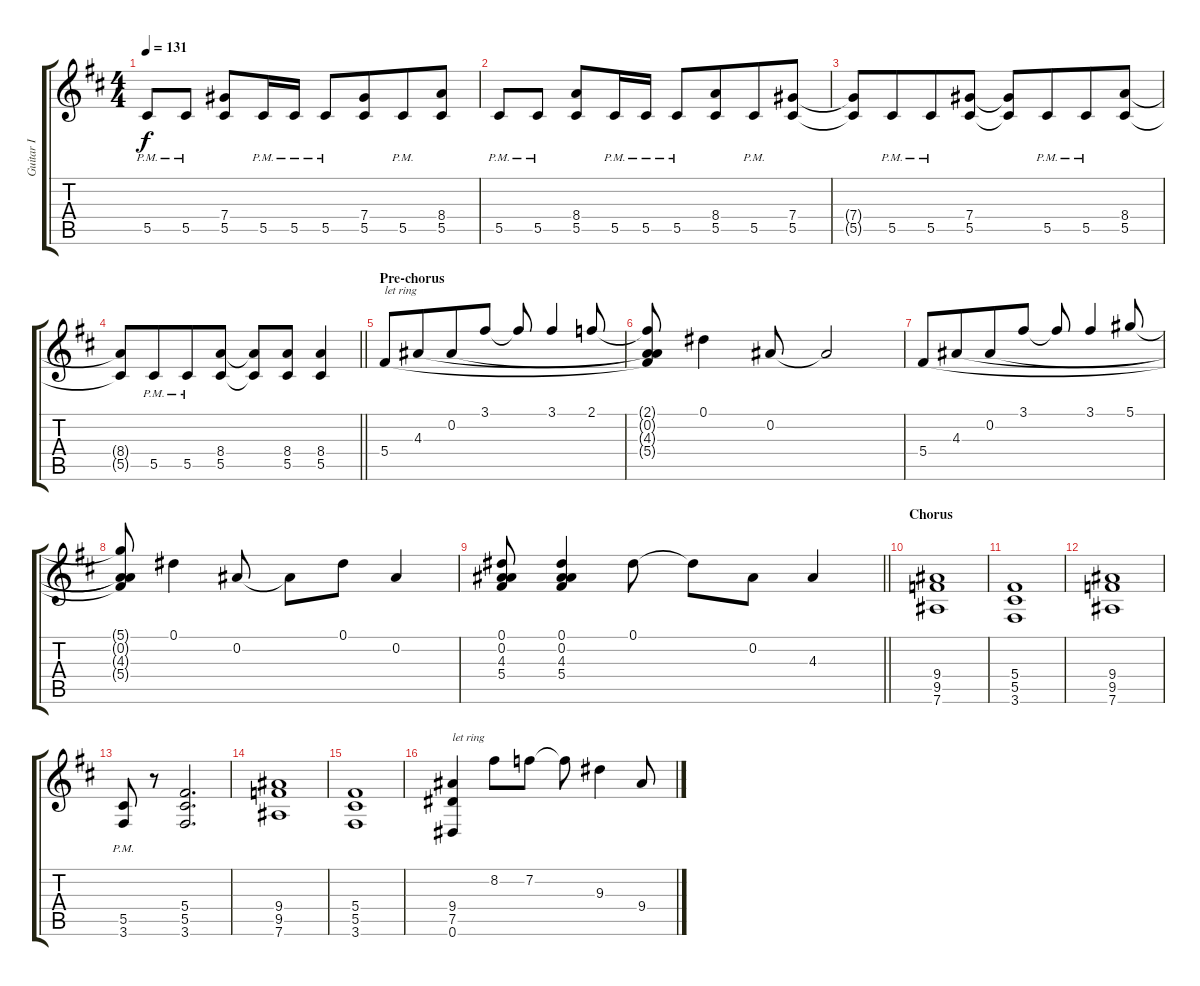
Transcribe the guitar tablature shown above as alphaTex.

\track ("Guitar I" "Guitar I") {instrument distortionguitar}
\staff {score tabs}
\tuning (Eb4 Bb3 Gb3 Db3 Ab2 Eb2) {hide}
\ts (4 4)
\tempo 131
\clef g2
\ks d
5.5{pm}.8{dy f} 5.5{pm}.8 (7.4 5.5).8 5.5{pm}.16 5.5{pm}.16 5.5{pm}.8 (7.4 5.5).8{beam merge} 5.5{pm}.8 (8.4 5.5).8 |
5.5{pm}.8 5.5{pm}.8 (8.4 5.5).8 5.5{pm}.16 5.5{pm}.16 5.5{pm}.8 (8.4 5.5).8{beam merge} 5.5{pm}.8 (7.4 5.5).8 |
(7.4{t} 5.5{t}).8 5.5{pm}.8{beam merge} 5.5{pm}.8 (7.4 5.5).8 (7.4{t} 5.5{t}).8 5.5{pm}.8{beam merge} 5.5{pm}.8 (8.4 5.5).8 |
\barLineRight lightlight
(8.4{t} 5.5{t}).8 5.5{pm}.8{beam merge} 5.5{pm}.8 (8.4 5.5).8 (8.4{t} 5.5{t}).8 (8.4 5.5).8 (8.4 5.5).4 |
\section ("" "Pre-chorus")
5.4.8{txt "let ring" beam Up} 4.3.8{beam Up beam merge} 0.2.8{beam Up} 3.1.8{beam Up} 3.1{t}.8{beam Up} 3.1.4{beam Up} 2.1.8{beam Up} |
(2.1{t} 0.2{t} 4.3{t} 5.4{t}).8{beam Up} 0.1.4 0.2.8 0.2{t}.2 |
5.4.8{beam Up} 4.3.8{beam Up beam merge} 0.2.8{beam Up} 3.1.8{beam Up} 3.1{t}.8{beam Up} 3.1.4{beam Up} 5.1.8{beam Up} |
(5.1{t} 0.2{t} 4.3{t} 5.4{t}).8{beam Up} 0.1.4 0.2.8 0.2{t}.8 0.1.8 0.2.4 |
\barLineRight lightlight
(0.1 0.2 4.3 5.4).8 (0.1 0.2 4.3 5.4).4 0.1.8 0.1{t}.8 0.2.8 4.3.4 |
\section ("" "Chorus")
(9.4 9.5 7.6).1 |
(5.4 5.5 3.6).1 |
(9.4 9.5 7.6).1 |
(5.5{pm} 3.6{pm}).8 r.8 (5.4 5.5 3.6).2{d} |
(9.4 9.5 7.6).1 |
(5.4 5.5 3.6).1 |
(9.4 7.5 0.6).4{txt "let ring"} 8.2.8 7.2.8 7.2{t}.8 9.3.4 9.4.8
